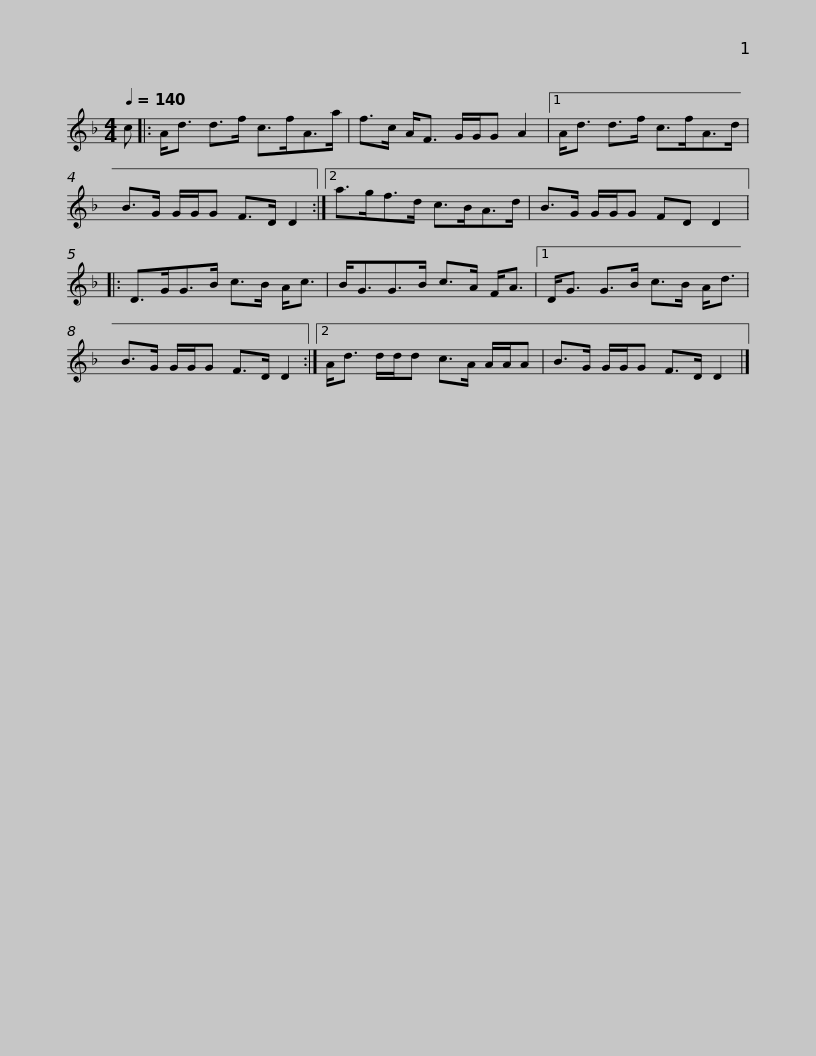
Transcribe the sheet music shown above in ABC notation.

X:1
L:1/8
Q:1/4=140
M:4/4
I:linebreak $
K:Dmin
V:1 treble
V:1
 c |: A<d d>f c>fA>a | f>c A<F G/G/G A2 |1 A<d d>f c>fA>d | B>G G/G/G F>D D2 :|2$ %5
 a>gf>d c>BA>d | B>G G/G/G FD D2 |: D>GG>B c>B A<c | B<GG>B c>A F<A |1$ D<G G>B c>B A<d | %10
 B>G G/G/G F>D D2 :|2 A<d d/d/d c>A A/A/A | B>G G/G/G F>D D2 |] %13
